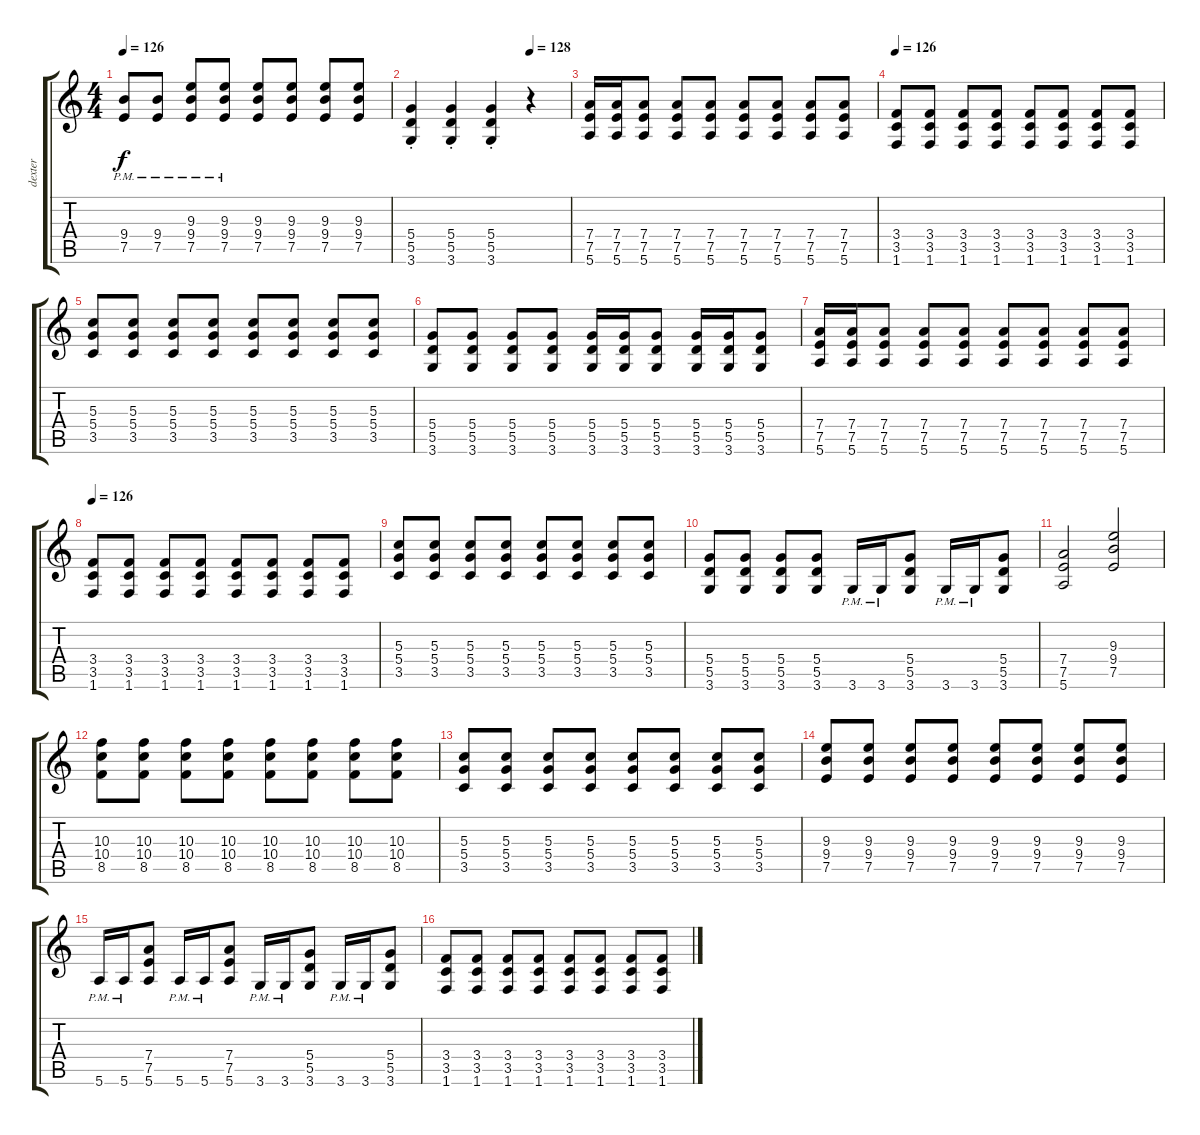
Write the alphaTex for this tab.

\track ("dexter" "dexter") {instrument distortionguitar}
\staff {score tabs}
\tuning (E4 B3 G3 D3 A2 E2) {hide}
\ts (4 4)
\tempo 126
\clef g2
\ks c
(9.4{pm} 7.5{pm}).8{dy f} (9.4{pm} 7.5).8 (9.3{pm} 9.4{pm} 7.5{pm}).8 (9.3{pm} 9.4{pm} 7.5{pm}).8 (9.3 9.4 7.5).8 (9.3 9.4 7.5).8 (9.3 9.4 7.5).8 (9.3 9.4 7.5).8 |
\tempo (128 0.75)
(5.4{st} 5.5{st} 3.6{st}).4 (5.4{st} 5.5{st} 3.6{st}).4 (5.4{st} 5.5{st} 3.6{st}).4 r.4 |
(7.4 7.5 5.6).16 (7.4 7.5 5.6).16 (7.4 7.5 5.6).8 (7.4 7.5 5.6).8 (7.4 7.5 5.6).8 (7.4 7.5 5.6).8 (7.4 7.5 5.6).8 (7.4 7.5 5.6).8 (7.4 7.5 5.6).8 |
\tempo 126
(3.4 3.5 1.6).8 (3.4 3.5 1.6).8 (3.4 3.5 1.6).8 (3.4 3.5 1.6).8 (3.4 3.5 1.6).8 (3.4 3.5 1.6).8 (3.4 3.5 1.6).8 (3.4 3.5 1.6).8 |
(5.3 5.4 3.5).8 (5.3 5.4 3.5).8 (5.3 5.4 3.5).8 (5.3 5.4 3.5).8 (5.3 5.4 3.5).8 (5.3 5.4 3.5).8 (5.3 5.4 3.5).8 (5.3 5.4 3.5).8 |
(5.4 5.5 3.6).8 (5.4 5.5 3.6).8 (5.4 5.5 3.6).8 (5.4 5.5 3.6).8 (5.4 5.5 3.6).16 (5.4 5.5 3.6).16 (5.4 5.5 3.6).8 (5.4 5.5 3.6).16 (5.4 5.5 3.6).16 (5.4 5.5 3.6).8 |
(7.4 7.5 5.6).16 (7.4 7.5 5.6).16 (7.4 7.5 5.6).8 (7.4 7.5 5.6).8 (7.4 7.5 5.6).8 (7.4 7.5 5.6).8 (7.4 7.5 5.6).8 (7.4 7.5 5.6).8 (7.4 7.5 5.6).8 |
\tempo 126
(3.4 3.5 1.6).8 (3.4 3.5 1.6).8 (3.4 3.5 1.6).8 (3.4 3.5 1.6).8 (3.4 3.5 1.6).8 (3.4 3.5 1.6).8 (3.4 3.5 1.6).8 (3.4 3.5 1.6).8 |
(5.3 5.4 3.5).8 (5.3 5.4 3.5).8 (5.3 5.4 3.5).8 (5.3 5.4 3.5).8 (5.3 5.4 3.5).8 (5.3 5.4 3.5).8 (5.3 5.4 3.5).8 (5.3 5.4 3.5).8 |
(5.4 5.5 3.6).8 (5.4 5.5 3.6).8 (5.4 5.5 3.6).8 (5.4 5.5 3.6).8 3.6{pm}.16 3.6{pm}.16 (5.4 5.5 3.6).8 3.6{pm}.16 3.6{pm}.16 (5.4 5.5 3.6).8 |
(7.4 7.5 5.6).2 (9.3 9.4 7.5).2 |
(10.3 10.4 8.5).8 (10.3 10.4 8.5).8 (10.3 10.4 8.5).8 (10.3 10.4 8.5).8 (10.3 10.4 8.5).8 (10.3 10.4 8.5).8 (10.3 10.4 8.5).8 (10.3 10.4 8.5).8 |
(5.3 5.4 3.5).8 (5.3 5.4 3.5).8 (5.3 5.4 3.5).8 (5.3 5.4 3.5).8 (5.3 5.4 3.5).8 (5.3 5.4 3.5).8 (5.3 5.4 3.5).8 (5.3 5.4 3.5).8 |
(9.3 9.4 7.5).8 (9.3 9.4 7.5).8 (9.3 9.4 7.5).8 (9.3 9.4 7.5).8 (9.3 9.4 7.5).8 (9.3 9.4 7.5).8 (9.3 9.4 7.5).8 (9.3 9.4 7.5).8 |
5.6{pm}.16 5.6{pm}.16 (7.4 7.5 5.6).8 5.6{pm}.16 5.6{pm}.16 (7.4 7.5 5.6).8 3.6{pm}.16 3.6{pm}.16 (5.4 5.5 3.6).8 3.6{pm}.16 3.6{pm}.16 (5.4 5.5 3.6).8 |
(3.4 3.5 1.6).8 (3.4 3.5 1.6).8 (3.4 3.5 1.6).8 (3.4 3.5 1.6).8 (3.4 3.5 1.6).8 (3.4 3.5 1.6).8 (3.4 3.5 1.6).8 (3.4 3.5 1.6).8
